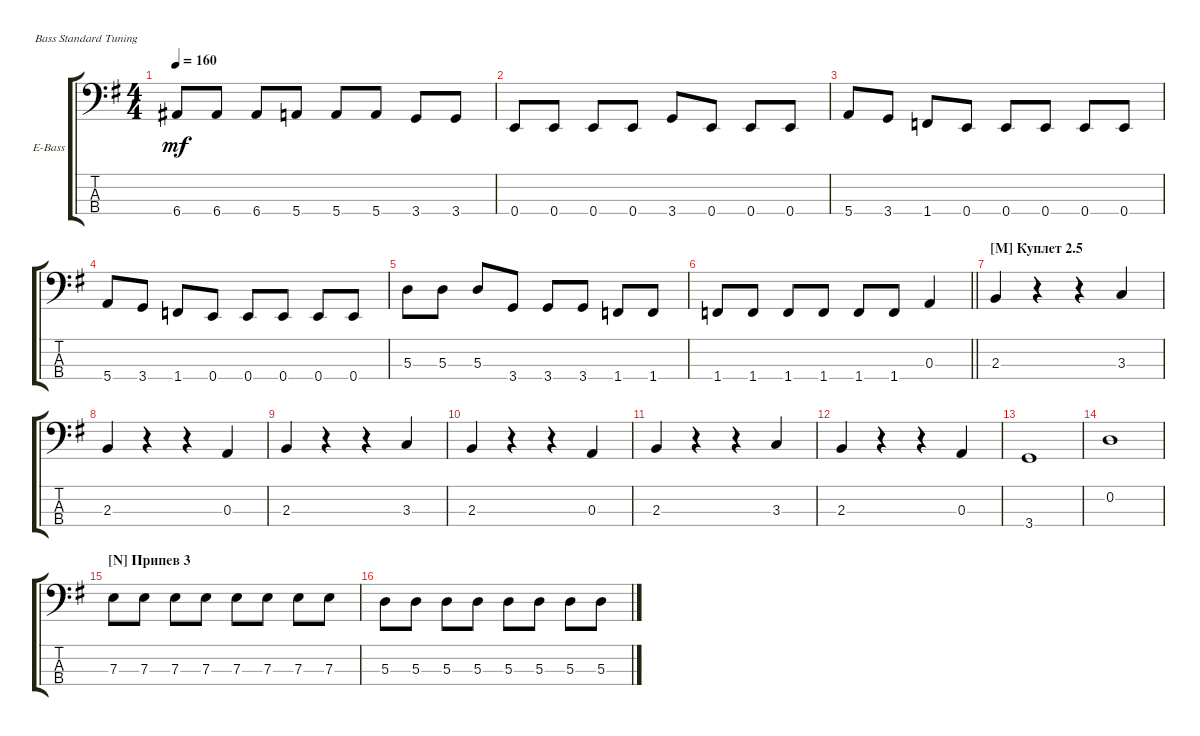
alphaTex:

\defaultSystemsLayout 4
\bracketExtendMode groupsimilarinstruments
\firstSystemTrackNameOrientation horizontal
\otherSystemsTrackNameOrientation horizontal
\track ("Electric Bass" "E-Bass") {instrument electricbassfinger}
\staff {score tabs}
\tuning (G2 D2 A1 E1)
\ts (4 4)
\tempo 160
\clef f4
\ks eminor
6.4.8{dy mf} 6.4.8 6.4.8 5.4.8 5.4.8 5.4.8 3.4.8 3.4.8 |
0.4.8 0.4.8 0.4.8 0.4.8 3.4.8 0.4.8 0.4.8 0.4.8 |
\scale
0.307692 5.4.8 3.4.8 1.4.8 0.4.8 0.4.8 0.4.8 0.4.8 0.4.8 |
\scale
0.239769 5.4.8 3.4.8 1.4.8 0.4.8 0.4.8 0.4.8 0.4.8 0.4.8 |
\scale
0.222169 5.3.8 5.3.8 5.3.8 3.4.8 3.4.8 3.4.8 1.4.8 1.4.8 |
\section ("" "")
\scale
0.230769
\barLineRight lightlight
1.4.8 1.4.8 1.4.8 1.4.8 1.4.8 1.4.8 0.3.4 |
\section ("M" "Куплет 2.5")
2.3.4 r.4 r.4 3.3.4 |
2.3.4 r.4 r.4 0.3.4 |
2.3.4 r.4 r.4 3.3.4 |
2.3.4 r.4 r.4 0.3.4 |
2.3.4 r.4 r.4 3.3.4 |
2.3.4 r.4 r.4 0.3.4 |
3.4.1 |
0.2.1 |
\section ("N" "Припев 3")
7.3.8 7.3.8 7.3.8 7.3.8 7.3.8 7.3.8 7.3.8 7.3.8 |
5.3.8 5.3.8 5.3.8 5.3.8 5.3.8 5.3.8 5.3.8 5.3.8
